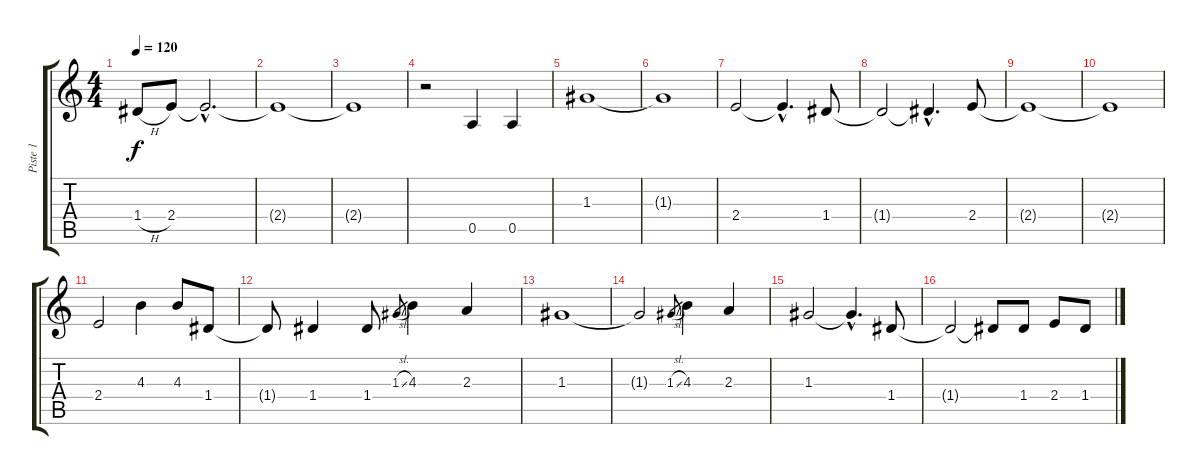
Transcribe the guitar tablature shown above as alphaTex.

\track ("Piste 1" "Piste 1") {instrument overdrivenguitar}
\staff {score tabs}
\tuning (E4 B3 G3 D3 A2 E2) {hide}
\ts (4 4)
\tempo 120
\clef g2
\ks c
1.4{h}.8{dy f} 2.4.8 2.4{hac t}.2{d} |
2.4{t}.1 |
2.4{t}.1 |
r.2 0.5.4 0.5.4 |
1.3.1 |
1.3{t}.1 |
2.4.2 2.4{hac t}.4{d} 1.4.8 |
1.4{t}.2 1.4{hac t}.4{d} 2.4.8 |
2.4{t}.1 |
2.4{t}.1 |
2.4.2 4.3.4 4.3.8 1.4.8 |
1.4{t}.8 1.4.4 1.4.8 1.3{sl}.8{gr} 4.3.4 2.3.4 |
1.3.1 |
1.3{t}.2 1.3{sl}.8{gr} 4.3.4 2.3.4 |
1.3.2 1.3{hac t}.4{d} 1.4.8 |
1.4{t}.2 1.4{t}.8 1.4.8 2.4.8 1.4.8
